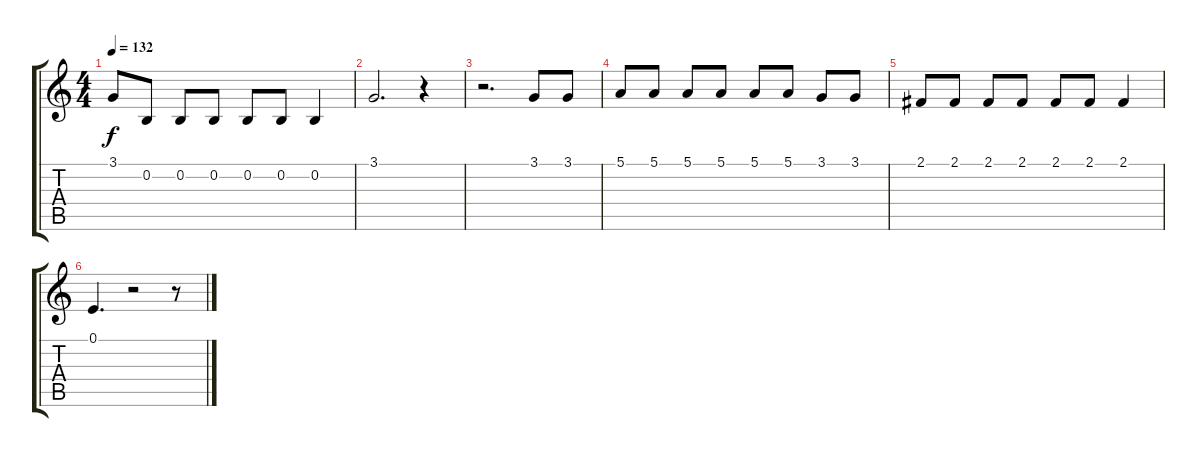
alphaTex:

\track "" {instrument clarinet}
\staff {score tabs}
\tuning (E4 B3 G3 D3 A2 E2) {hide}
\ts (4 4)
\tempo 132
\clef g2
\ks c
3.1.8{dy f} 0.2.8 0.2.8 0.2.8 0.2.8 0.2.8 0.2.4 |
3.1.2{d} r.4 |
r.2{d} 3.1.8 3.1.8 |
5.1.8 5.1.8 5.1.8 5.1.8 5.1.8 5.1.8 3.1.8 3.1.8 |
2.1.8 2.1.8 2.1.8 2.1.8 2.1.8 2.1.8 2.1.4 |
0.1.4{d} r.2 r.8
